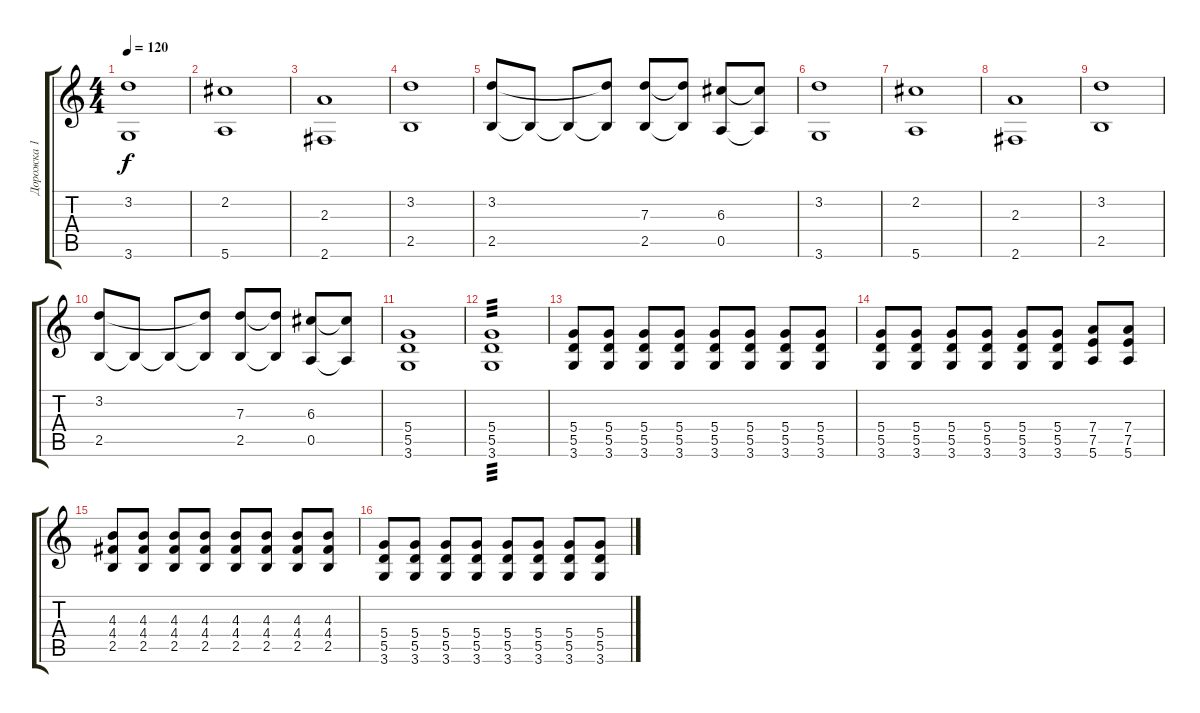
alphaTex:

\track ("Дорожка 1" "Дорожка 1") {instrument overdrivenguitar}
\staff {score tabs}
\tuning (E4 B3 G3 D3 A2 E2) {hide}
\ts (4 4)
\tempo 120
\clef g2
\ks c
(3.2 3.6).1{dy f} |
(2.2 5.6).1 |
(2.3 2.6).1 |
(3.2 2.5).1 |
(3.2 2.5).8 2.5{t}.8 2.5{t}.8 (3.2{t} 2.5{t}).8 (7.3 2.5).8 (7.3{t} 2.5{t}).8 (6.3 0.5).8 (6.3{t} 0.5{t}).8 |
(3.2 3.6).1 |
(2.2 5.6).1 |
(2.3 2.6).1 |
(3.2 2.5).1 |
(3.2 2.5).8 2.5{t}.8 2.5{t}.8 (3.2{t} 2.5{t}).8 (7.3 2.5).8 (7.3{t} 2.5{t}).8 (6.3 0.5).8 (6.3{t} 0.5{t}).8 |
(5.4 5.5 3.6).1 |
(5.4 5.5 3.6).1{tp 3} |
(5.4 5.5 3.6).8 (5.4 5.5 3.6).8 (5.4 5.5 3.6).8 (5.4 5.5 3.6).8 (5.4 5.5 3.6).8 (5.4 5.5 3.6).8 (5.4 5.5 3.6).8 (5.4 5.5 3.6).8 |
(5.4 5.5 3.6).8 (5.4 5.5 3.6).8 (5.4 5.5 3.6).8 (5.4 5.5 3.6).8 (5.4 5.5 3.6).8 (5.4 5.5 3.6).8 (7.4 7.5 5.6).8 (7.4 7.5 5.6).8 |
(4.3 4.4 2.5).8 (4.3 4.4 2.5).8 (4.3 4.4 2.5).8 (4.3 4.4 2.5).8 (4.3 4.4 2.5).8 (4.3 4.4 2.5).8 (4.3 4.4 2.5).8 (4.3 4.4 2.5).8 |
(5.4 5.5 3.6).8 (5.4 5.5 3.6).8 (5.4 5.5 3.6).8 (5.4 5.5 3.6).8 (5.4 5.5 3.6).8 (5.4 5.5 3.6).8 (5.4 5.5 3.6).8 (5.4 5.5 3.6).8
